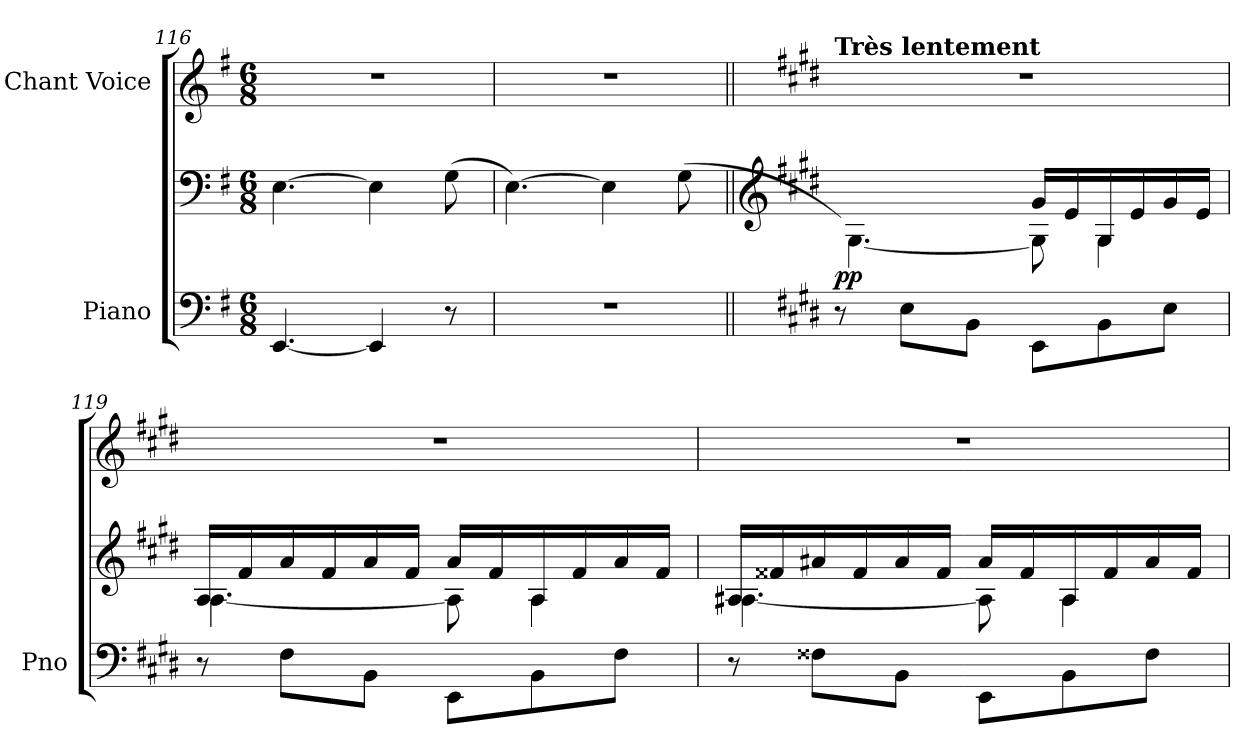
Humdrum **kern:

**kern	**kern	**dynam	**kern
*part2	*part2	*part2	*part1
*staff3	*staff2	*staff2/3	*staff1
*I"Piano	*	*	*I"Chant Voice
*I'Pno	*	*	*
*clefF4	*clefF4	*	*clefG2
*k[f#]	*k[f#]	*	*k[f#]
*M6/8	*M6/8	*	*M6/8
=116	=116	=116	=116
[4.EE/	[4.E\	.	2.r
4EE/]	4E\]	.	.
8r	(>8G\	.	.
=117	=117	=117	=117
2.r	[4.E\)	.	2.r
.	4E\]	.	.
.	(>8G\	.	.
=118||	=118||	=118||	=118||
*	*clefG2	*	*
*k[f#c#g#d#]	*k[f#c#g#d#]	*	*k[f#c#g#d#]
*	*^	*	*
!	!	!	!	!LO:TX:a:B:t=Très lentement
!	!	!	!LO:DY:b	!
8r	16G#/LLyy)	[4.G#\	pp	2.r
.	16e/	.	.	.
8E\L	16g#/	.	.	.
.	16e/	.	.	.
8BB\J	16g#/	.	.	.
.	16e/JJ	.	.	.
8EE\L	16g#/LL	8G#\]	.	.
.	16e/	.	.	.
8BB\	16G#/	4G#\	.	.
.	16e/	.	.	.
8E\J	16g#/	.	.	.
.	16e/JJ	.	.	.
!!LO:LB:g=z
=119	=119	=119	=119	=119
!	!LO:N:head=solid	!	!	!
8r	16A/LL	[4.A\	.	2.r
.	16f#/	.	.	.
8F#\L	16a/	.	.	.
.	16f#/	.	.	.
8BB\J	16a/	.	.	.
.	16f#/JJ	.	.	.
8EE\L	16a/LL	8A\]	.	.
.	16f#/	.	.	.
8BB\	16A/	4A\	.	.
.	16f#/	.	.	.
8F#\J	16a/	.	.	.
.	16f#/JJ	.	.	.
=120	=120	=120	=120	=120
!	!LO:N:head=solid	!	!	!
8r	16A#X/LL	[4.A#\	.	2.r
.	16f##X/	.	.	.
8F##X\L	16a#X/	.	.	.
.	16f##/	.	.	.
8BB\J	16a#/	.	.	.
.	16f##/JJ	.	.	.
8EE\L	16a#/LL	8A#\]	.	.
.	16f##/	.	.	.
8BB\	16A#/	4A#\	.	.
.	16f##/	.	.	.
8F##\J	16a#/	.	.	.
.	16f##/JJ	.	.	.
*	*v	*v	*	*
=	=	=	=
*-	*-	*-	*-
